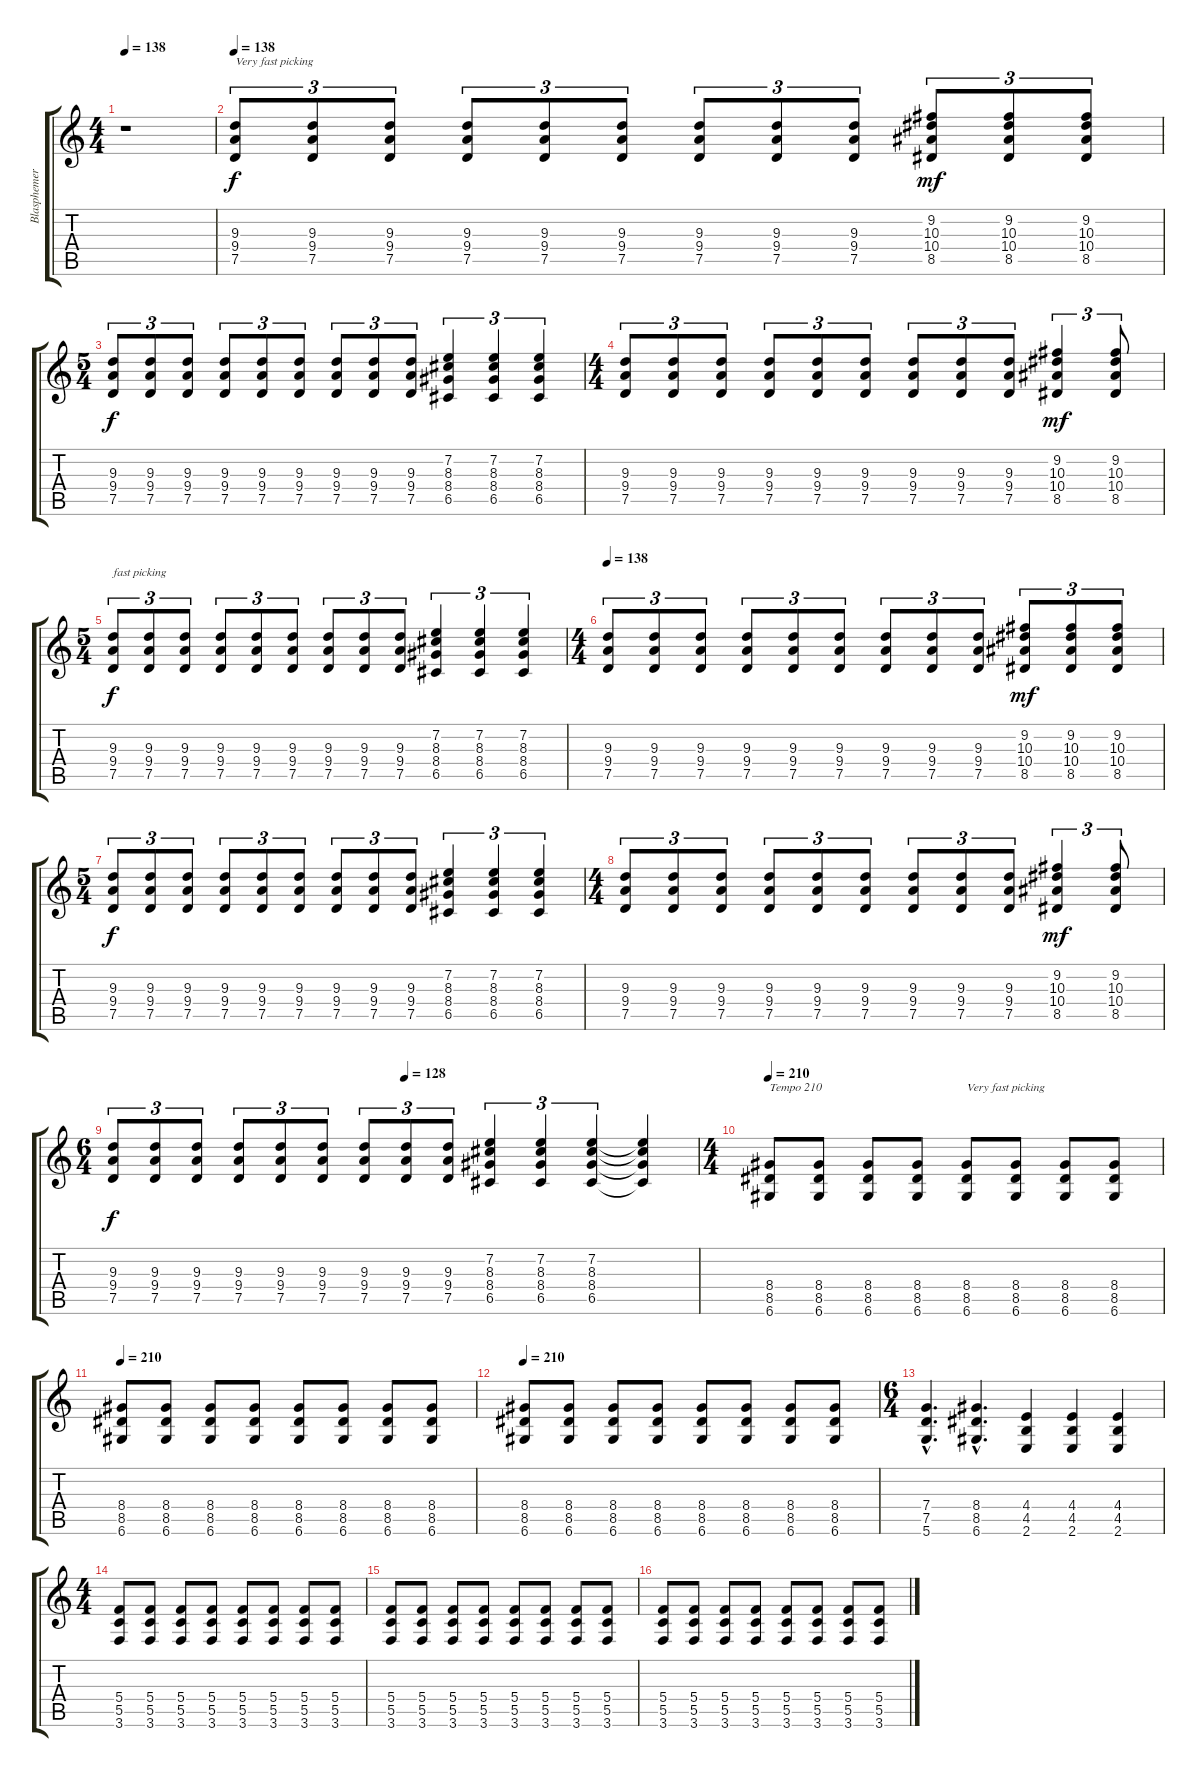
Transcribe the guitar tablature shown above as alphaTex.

\track ("Blasphemer" "Blasphemer") {instrument overdrivenguitar}
\staff {score tabs}
\tuning (D4 A3 F3 C3 G2 D2) {hide}
\ts (4 4)
\tempo 138
\tempo 148
\tempo 138
\clef g2
\ks c
r.1{dy f instrument overdrivenguitar} |
\tempo 138
(9.3 9.4 7.5).8{tu (3 2) txt "Very fast picking"} (9.3 9.4 7.5).8{tu (3 2)} (9.3 9.4 7.5).8{tu (3 2)} (9.3 9.4 7.5).8{tu (3 2)} (9.3 9.4 7.5).8{tu (3 2)} (9.3 9.4 7.5).8{tu (3 2)} (9.3 9.4 7.5).8{tu (3 2)} (9.3 9.4 7.5).8{tu (3 2)} (9.3 9.4 7.5).8{tu (3 2)} (9.2 10.3 10.4 8.5).8{tu (3 2) dy mf} (9.2 10.3 10.4 8.5).8{tu (3 2)} (9.2 10.3 10.4 8.5).8{tu (3 2)} |
\ts (5 4)
(9.3 9.4 7.5).8{tu (3 2) dy f} (9.3 9.4 7.5).8{tu (3 2)} (9.3 9.4 7.5).8{tu (3 2)} (9.3 9.4 7.5).8{tu (3 2)} (9.3 9.4 7.5).8{tu (3 2)} (9.3 9.4 7.5).8{tu (3 2)} (9.3 9.4 7.5).8{tu (3 2)} (9.3 9.4 7.5).8{tu (3 2)} (9.3 9.4 7.5).8{tu (3 2)} (7.2 8.3 8.4 6.5).4{tu (3 2)} (7.2 8.3 8.4 6.5).4{tu (3 2)} (7.2 8.3 8.4 6.5).4{tu (3 2)} |
\ts (4 4)
(9.3 9.4 7.5).8{tu (3 2)} (9.3 9.4 7.5).8{tu (3 2)} (9.3 9.4 7.5).8{tu (3 2)} (9.3 9.4 7.5).8{tu (3 2)} (9.3 9.4 7.5).8{tu (3 2)} (9.3 9.4 7.5).8{tu (3 2)} (9.3 9.4 7.5).8{tu (3 2)} (9.3 9.4 7.5).8{tu (3 2)} (9.3 9.4 7.5).8{tu (3 2)} (9.2 10.3 10.4 8.5).4{tu (3 2) dy mf} (9.2 10.3 10.4 8.5).8{tu (3 2)} |
\ts (5 4)
(9.3 9.4 7.5).8{tu (3 2) txt "fast picking" dy f} (9.3 9.4 7.5).8{tu (3 2)} (9.3 9.4 7.5).8{tu (3 2)} (9.3 9.4 7.5).8{tu (3 2)} (9.3 9.4 7.5).8{tu (3 2)} (9.3 9.4 7.5).8{tu (3 2)} (9.3 9.4 7.5).8{tu (3 2)} (9.3 9.4 7.5).8{tu (3 2)} (9.3 9.4 7.5).8{tu (3 2)} (7.2 8.3 8.4 6.5).4{tu (3 2)} (7.2 8.3 8.4 6.5).4{tu (3 2)} (7.2 8.3 8.4 6.5).4{tu (3 2)} |
\ts (4 4)
\tempo 138
(9.3 9.4 7.5).8{tu (3 2)} (9.3 9.4 7.5).8{tu (3 2)} (9.3 9.4 7.5).8{tu (3 2)} (9.3 9.4 7.5).8{tu (3 2)} (9.3 9.4 7.5).8{tu (3 2)} (9.3 9.4 7.5).8{tu (3 2)} (9.3 9.4 7.5).8{tu (3 2)} (9.3 9.4 7.5).8{tu (3 2)} (9.3 9.4 7.5).8{tu (3 2)} (9.2 10.3 10.4 8.5).8{tu (3 2) dy mf} (9.2 10.3 10.4 8.5).8{tu (3 2)} (9.2 10.3 10.4 8.5).8{tu (3 2)} |
\ts (5 4)
(9.3 9.4 7.5).8{tu (3 2) dy f} (9.3 9.4 7.5).8{tu (3 2)} (9.3 9.4 7.5).8{tu (3 2)} (9.3 9.4 7.5).8{tu (3 2)} (9.3 9.4 7.5).8{tu (3 2)} (9.3 9.4 7.5).8{tu (3 2)} (9.3 9.4 7.5).8{tu (3 2)} (9.3 9.4 7.5).8{tu (3 2)} (9.3 9.4 7.5).8{tu (3 2)} (7.2 8.3 8.4 6.5).4{tu (3 2)} (7.2 8.3 8.4 6.5).4{tu (3 2)} (7.2 8.3 8.4 6.5).4{tu (3 2)} |
\ts (4 4)
(9.3 9.4 7.5).8{tu (3 2)} (9.3 9.4 7.5).8{tu (3 2)} (9.3 9.4 7.5).8{tu (3 2)} (9.3 9.4 7.5).8{tu (3 2)} (9.3 9.4 7.5).8{tu (3 2)} (9.3 9.4 7.5).8{tu (3 2)} (9.3 9.4 7.5).8{tu (3 2)} (9.3 9.4 7.5).8{tu (3 2)} (9.3 9.4 7.5).8{tu (3 2)} (9.2 10.3 10.4 8.5).4{tu (3 2) dy mf} (9.2 10.3 10.4 8.5).8{tu (3 2)} |
\ts (6 4)
\tempo (128 0.5)
(9.3 9.4 7.5).8{tu (3 2) dy f} (9.3 9.4 7.5).8{tu (3 2)} (9.3 9.4 7.5).8{tu (3 2)} (9.3 9.4 7.5).8{tu (3 2)} (9.3 9.4 7.5).8{tu (3 2)} (9.3 9.4 7.5).8{tu (3 2)} (9.3 9.4 7.5).8{tu (3 2)} (9.3 9.4 7.5).8{tu (3 2)} (9.3 9.4 7.5).8{tu (3 2)} (7.2 8.3 8.4 6.5).4{tu (3 2)} (7.2 8.3 8.4 6.5).4{tu (3 2)} (7.2 8.3 8.4 6.5).4{tu (3 2)} (7.2{t} 8.3{t} 8.4{t} 6.5{t}).4 |
\ts (4 4)
\tempo 210
(8.4 8.5 6.6).8{txt "Tempo 210"} (8.4 8.5 6.6).8 (8.4 8.5 6.6).8 (8.4 8.5 6.6).8 (8.4 8.5 6.6).8{txt "Very fast picking"} (8.4 8.5 6.6).8 (8.4 8.5 6.6).8 (8.4 8.5 6.6).8 |
\tempo 210
(8.4 8.5 6.6).8 (8.4 8.5 6.6).8 (8.4 8.5 6.6).8 (8.4 8.5 6.6).8 (8.4 8.5 6.6).8 (8.4 8.5 6.6).8 (8.4 8.5 6.6).8 (8.4 8.5 6.6).8 |
\tempo 210
(8.4 8.5 6.6).8 (8.4 8.5 6.6).8 (8.4 8.5 6.6).8 (8.4 8.5 6.6).8 (8.4 8.5 6.6).8 (8.4 8.5 6.6).8 (8.4 8.5 6.6).8 (8.4 8.5 6.6).8 |
\ts (6 4)
(7.4{hac} 7.5{hac} 5.6{hac}).4{d} (8.4{hac} 8.5{hac} 6.6{hac}).4{d} (4.4 4.5 2.6).4 (4.4 4.5 2.6).4 (4.4 4.5 2.6).4 |
\ts (4 4)
(5.4 5.5 3.6).8 (5.4 5.5 3.6).8 (5.4 5.5 3.6).8 (5.4 5.5 3.6).8 (5.4 5.5 3.6).8 (5.4 5.5 3.6).8 (5.4 5.5 3.6).8 (5.4 5.5 3.6).8 |
(5.4 5.5 3.6).8 (5.4 5.5 3.6).8 (5.4 5.5 3.6).8 (5.4 5.5 3.6).8 (5.4 5.5 3.6).8 (5.4 5.5 3.6).8 (5.4 5.5 3.6).8 (5.4 5.5 3.6).8 |
(5.4 5.5 3.6).8 (5.4 5.5 3.6).8 (5.4 5.5 3.6).8 (5.4 5.5 3.6).8 (5.4 5.5 3.6).8 (5.4 5.5 3.6).8 (5.4 5.5 3.6).8 (5.4 5.5 3.6).8
